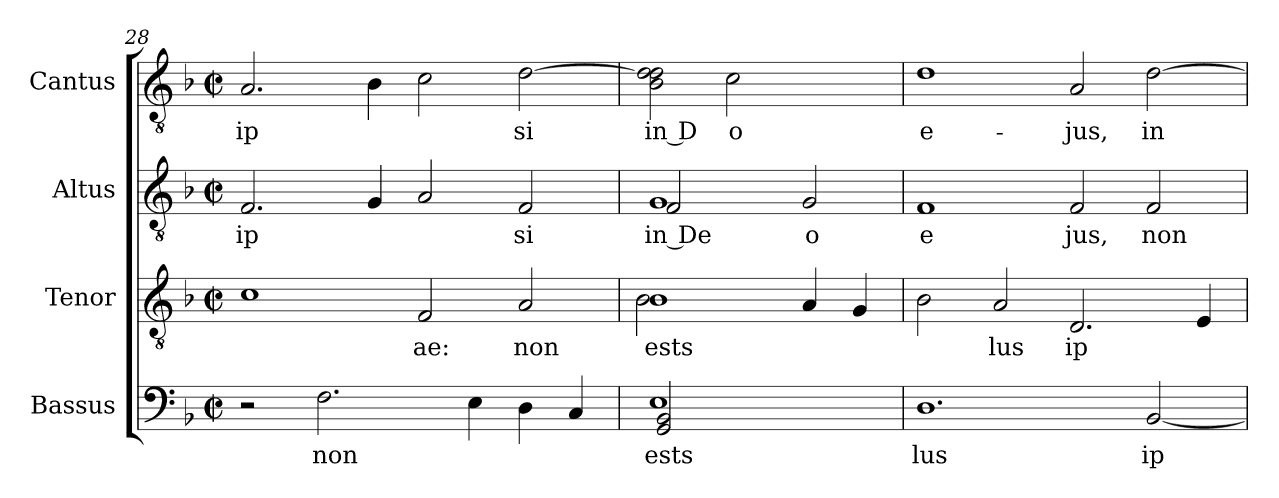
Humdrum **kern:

**kern	**text	**kern	**text	**kern	**text	**kern	**text
*part4	*part4	*part3	*part3	*part2	*part2	*part1	*part1
*staff4	*staff4	*staff3	*staff3	*staff2	*staff2	*staff1	*staff1
*I"Bassus	*	*I"Tenor	*	*I"Altus	*	*I"Cantus	*
*clefF4	*	*clefGv2	*	*clefGv2	*	*clefGv2	*
*k[b-]	*	*k[b-]	*	*k[b-]	*	*k[b-]	*
*F:	*	*F:	*	*F:	*	*F:	*
*M2/2	*	*M2/2	*	*M2/2	*	*M2/2	*
*met(c|)	*	*met(c|)	*	*met(c|)	*	*met(c|)	*
=28	=28	=28	=28	=28	=28	=28	=28
!	!	!	!LO:LY:b:cj	!	!LO:LY:b:cj	!	!LO:LY:b:cj
2r	.	1c	--	2.F/	ip	2.A/	ip-
!	!LO:LY:b:cj	!	!	!	!	!	!
2.F\	non	.	.	.	.	.	.
!	!	!	!	!	!LO:LY:b:cj	!	!LO:LY:b:cj
.	.	.	.	4G/	.	4B-\	--
!	!	!	!LO:LY:b:cj	!	!LO:LY:b:cj	!	!LO:LY:b:cj
.	.	2F/	-ae:	2A/	.	2c\	--
!	!LO:LY:b:cj	!	!	!	!	!	!
4E\	.	.	.	.	.	.	.
!	!LO:LY:b:cj	!	!LO:LY:b:cj	!	!LO:LY:b:cj	!	!LO:LY:b:cj
4D\	.	2A/	non	2F/	si	[>2d\	-si
!	!LO:LY:b:cj	!	!	!	!	!	!
4C/	.	.	.	.	.	.	.
=29	=29	=29	=29	=29	=29	=29	=29
*^	*	*	*	*	*	*	*
!	!	!LO:LY:b:cj	!	!LO:LY:b:cj	!	!LO:LY:b:cj	!	!LO:LY:b:cj
*	*	*	*^	*	*^	*	*	*
1E	2BB-/ 2GG/	ests	1B-	2B-\	ests	1G	2F/	in De	2d\] 2d\ 2B-\	in D
!	!	!	!	!	!	!	!	!	!	!LO:LY:b:cj
.	2ryy	.	.	1ryy	.	.	1ryy	.	2c\	o
!	!	!	!	!	!LO:LY:b:cj	!	!	!LO:LY:b:cj	!	!
2ryy	2ryy	.	4A/	.	.	2G/	.	o	2ryy	.
!	!	!	!	!	!LO:LY:b:cj	!	!	!	!	!
.	.	.	4G/	.	.	.	.	.	.	.
*v	*v	*	*	*	*	*v	*v	*	*	*
*	*	*v	*v	*	*	*	*	*
=30	=30	=30	=30	=30	=30	=30	=30
!	!LO:LY:b:cj	!	!LO:LY:b:cj	!	!LO:LY:b:cj	!	!LO:LY:b:cj
1.D	lus	2B-\	-	1F	e	1d	e-
!	!	!	!LO:LY:b:cj	!	!	!	!
.	.	2A/	-lus	.	.	.	.
!	!	!	!LO:LY:b:cj	!	!LO:LY:b:cj	!	!LO:LY:b:cj
.	.	2.D/	ip-	2F/	jus,	2A/	-jus,
!	!LO:LY:b:cj	!	!	!	!LO:LY:b:cj	!	!LO:LY:b:cj
[<2BB-/	ip-	.	.	2F/	non	[<2d\	in
!	!	!	!LO:LY:b:cj	!	!	!	!
.	.	4E/	--	.	.	.	.
=	=	=	=	=	=	=	=
*-	*-	*-	*-	*-	*-	*-	*-
